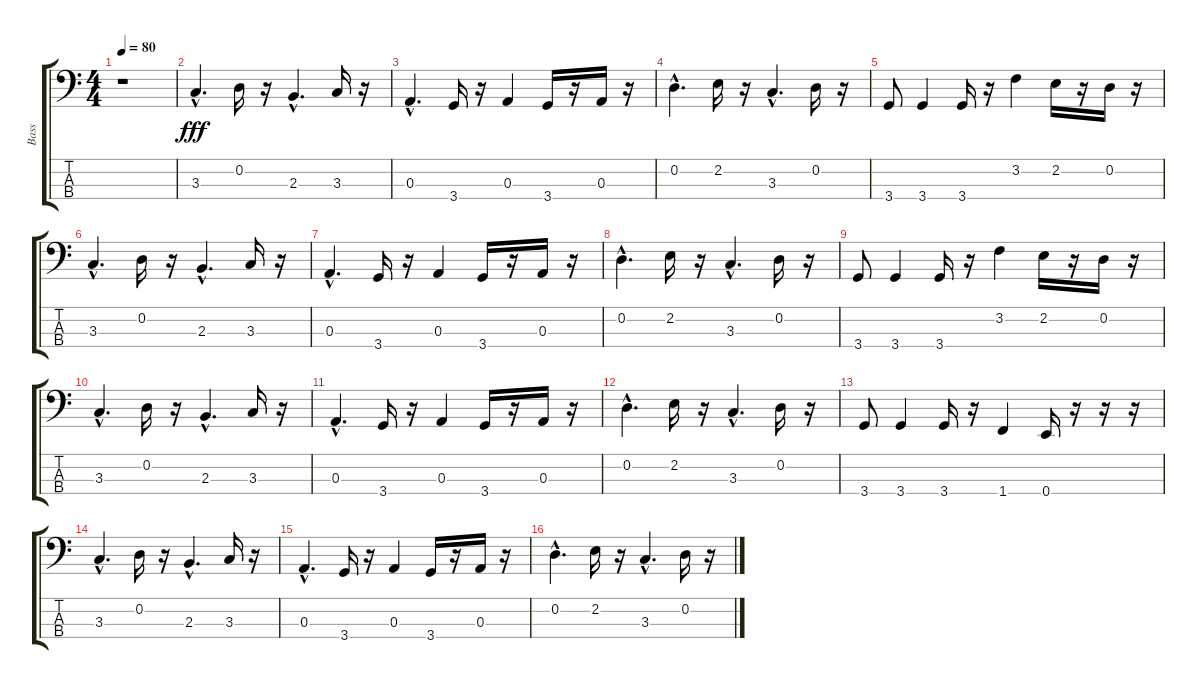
\track ("Bass" "Bass") {instrument electricbassfinger}
\staff {score tabs}
\tuning (G2 D2 A1 E1) {hide}
\ts (4 4)
\tempo 80
\clef f4
\ks c
r.1{dy fff instrument electricbassfinger} |
3.3{hac}.4{d} 0.2.16 r.16 2.3{hac}.4{d} 3.3.16 r.16 |
0.3{hac}.4{d} 3.4.16 r.16 0.3.4 3.4.16 r.16 0.3.16 r.16 |
0.2{hac}.4{d} 2.2.16 r.16 3.3{hac}.4{d} 0.2.16 r.16 |
3.4.8 3.4.4 3.4.16 r.16 3.2.4 2.2.16 r.16 0.2.16 r.16 |
3.3{hac}.4{d} 0.2.16 r.16 2.3{hac}.4{d} 3.3.16 r.16 |
0.3{hac}.4{d} 3.4.16 r.16 0.3.4 3.4.16 r.16 0.3.16 r.16 |
0.2{hac}.4{d} 2.2.16 r.16 3.3{hac}.4{d} 0.2.16 r.16 |
3.4.8 3.4.4 3.4.16 r.16 3.2.4 2.2.16 r.16 0.2.16 r.16 |
3.3{hac}.4{d} 0.2.16 r.16 2.3{hac}.4{d} 3.3.16 r.16 |
0.3{hac}.4{d} 3.4.16 r.16 0.3.4 3.4.16 r.16 0.3.16 r.16 |
0.2{hac}.4{d} 2.2.16 r.16 3.3{hac}.4{d} 0.2.16 r.16 |
3.4.8 3.4.4 3.4.16 r.16 1.4.4 0.4.16 r.16 r.16 r.16 |
3.3{hac}.4{d} 0.2.16 r.16 2.3{hac}.4{d} 3.3.16 r.16 |
0.3{hac}.4{d} 3.4.16 r.16 0.3.4 3.4.16 r.16 0.3.16 r.16 |
0.2{hac}.4{d} 2.2.16 r.16 3.3{hac}.4{d} 0.2.16 r.16
